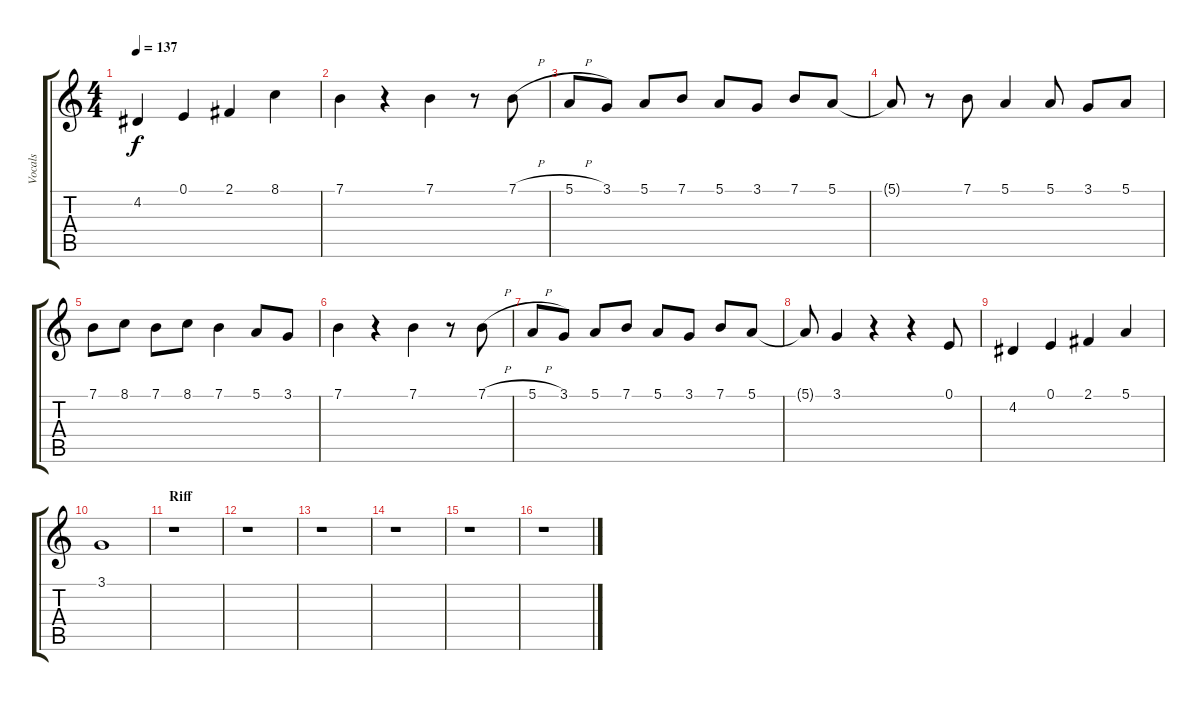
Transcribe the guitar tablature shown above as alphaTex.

\track ("Vocals" "Vocals") {instrument electricgrandpiano}
\staff {score tabs}
\tuning (E4 B3 G3 D3 A2 E2) {hide}
\ts (4 4)
\tempo 137
\clef g2
\ks c
4.2.4{dy f} 0.1.4 2.1.4 8.1.4 |
7.1.4 r.4 7.1.4 r.8 7.1{h}.8 |
5.1{h}.8 3.1.8 5.1.8 7.1.8 5.1.8 3.1.8 7.1.8 5.1.8 |
5.1{t}.8 r.8 7.1.8 5.1.4 5.1.8 3.1.8 5.1.8 |
7.1.8 8.1.8 7.1.8 8.1.8 7.1.4 5.1.8 3.1.8 |
7.1.4 r.4 7.1.4 r.8 7.1{h}.8 |
5.1{h}.8 3.1.8 5.1.8 7.1.8 5.1.8 3.1.8 7.1.8 5.1.8 |
5.1{t}.8 3.1.4 r.4 r.4 0.1.8 |
4.2.4 0.1.4 2.1.4 5.1.4 |
3.1.1 |
\section ("" "Riff")
r.1 |
r.1 |
r.1 |
r.1 |
r.1 |
r.1
